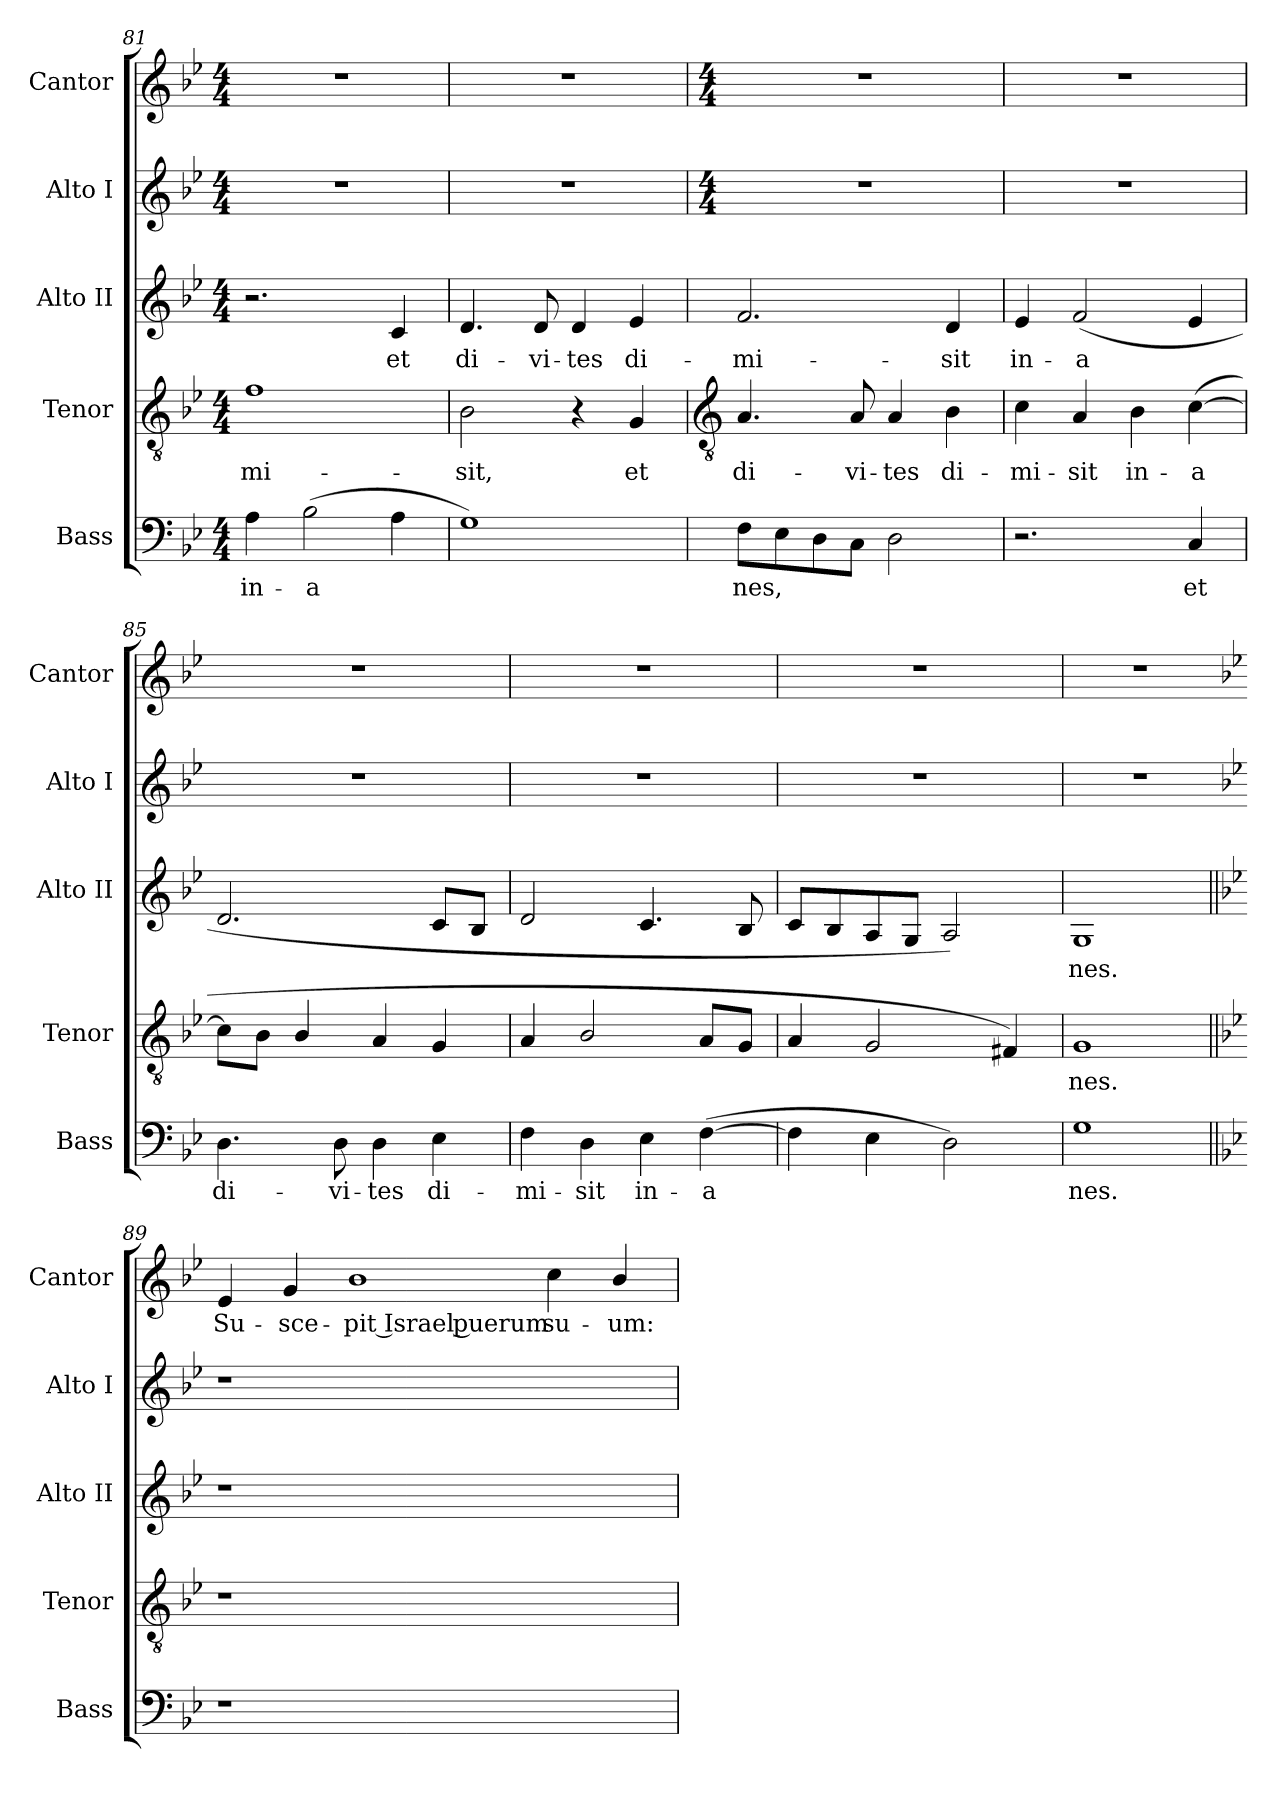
**kern	**text	**kern	**text	**kern	**text	**kern	**kern	**text
*part5	*part5	*part4	*part4	*part3	*part3	*part2	*part1	*part1
*staff5	*staff5	*staff4	*staff4	*staff3	*staff3	*staff2	*staff1	*staff1
*I"Bass	*	*I"Tenor	*	*I"Alto II	*	*I"Alto I	*I"Cantor	*
*I'Bass	*	*I'Tenor	*	*I'Alto II	*	*I'Alto I	*I'Cantor	*
*clefF4	*	*clefGv2	*	*clefG2	*	*clefG2	*clefG2	*
*k[b-e-]	*	*k[b-e-]	*	*k[b-e-]	*	*k[b-e-]	*k[b-e-]	*
*B-:	*	*B-:	*	*B-:	*	*B-:	*B-:	*
*M4/4	*	*M4/4	*	*M4/4	*	*M4/4	*M4/4	*
=81	=81	=81	=81	=81	=81	=81	=81	=81
!	!LO:LY:b	!	!LO:LY:b	!	!	!	!	!
4A	in-	1f	-mi-	2.r	.	1r	1r	.
!	!LO:LY:b	!	!	!	!	!	!	!
(>2B-	-a	.	.	.	.	.	.	.
!	!	!	!	!	!LO:LY:b	!	!	!
4A	.	.	.	4c	et	.	.	.
=82	=82	=82	=82	=82	=82	=82	=82	=82
!	!	!	!LO:LY:b	!	!LO:LY:b	!	!	!
1G)	.	2B-	-sit,	4.d	di-	1r	1r	.
!	!	!	!	!	!LO:LY:b	!	!	!
.	.	.	.	8d	-vi-	.	.	.
!	!	!	!	!	!LO:LY:b	!	!	!
.	.	4r	.	4d	-tes	.	.	.
!	!	!	!LO:LY:b	!	!LO:LY:b	!	!	!
.	.	4G	et	4e-	di-	.	.	.
!!LO:LB:g=z
=83	=83	=83	=83	=83	=83	=83	=83	=83
*	*	*clefGv2	*	*	*	*	*	*
*	*	*	*	*	*	*M4/4	*M4/4	*
!	!LO:LY:b	!	!LO:LY:b	!	!LO:LY:b	!	!	!
8FL	nes,	4.A	di-	2.f	-mi-	1r	1r	.
8E-	.	.	.	.	.	.	.	.
8D	.	.	.	.	.	.	.	.
!	!	!	!LO:LY:b	!	!	!	!	!
8CJ	.	8A	-vi-	.	.	.	.	.
!	!	!	!LO:LY:b	!	!	!	!	!
2D	.	4A	-tes	.	.	.	.	.
!	!	!	!LO:LY:b	!	!LO:LY:b	!	!	!
.	.	4B-	di-	4d	-sit	.	.	.
=84	=84	=84	=84	=84	=84	=84	=84	=84
!	!	!	!LO:LY:b	!	!LO:LY:b	!	!	!
2.r	.	4c	-mi-	4e-	in-	1r	1r	.
!	!	!	!LO:LY:b	!	!LO:LY:b	!	!	!
.	.	4A	-sit	(<2f	-a	.	.	.
!	!	!	!LO:LY:b	!	!	!	!	!
.	.	4B-	in-	.	.	.	.	.
!	!LO:LY:b	!	!LO:LY:b	!	!	!	!	!
4C	et	(<[4c	-a	4e-	.	.	.	.
=85	=85	=85	=85	=85	=85	=85	=85	=85
!	!LO:LY:b	!	!	!	!	!	!	!
4.D	di-	8cL]	.	2.d	.	1r	1r	.
.	.	8B-J	.	.	.	.	.	.
.	.	4B-/	.	.	.	.	.	.
!	!LO:LY:b	!	!	!	!	!	!	!
8D	-vi-	.	.	.	.	.	.	.
!	!LO:LY:b	!	!	!	!	!	!	!
4D	-tes	4A	.	.	.	.	.	.
!	!LO:LY:b	!	!	!	!	!	!	!
4E-	di-	4G	.	8cL	.	.	.	.
.	.	.	.	8B-J	.	.	.	.
=86	=86	=86	=86	=86	=86	=86	=86	=86
!	!LO:LY:b	!	!	!	!	!	!	!
4F	-mi-	4A	.	2d	.	1r	1r	.
!	!LO:LY:b	!	!	!	!	!	!	!
4D	-sit	2B-/	.	.	.	.	.	.
!	!LO:LY:b	!	!	!	!	!	!	!
4E-	in-	.	.	4.c	.	.	.	.
!	!LO:LY:b	!	!	!	!	!	!	!
(>[4F	-a	8AL	.	.	.	.	.	.
.	.	8GJ	.	8B-	.	.	.	.
=87	=87	=87	=87	=87	=87	=87	=87	=87
4F]	.	4A	.	8cL	.	1r	1r	.
.	.	.	.	8B-	.	.	.	.
4E-	.	2G	.	8A	.	.	.	.
.	.	.	.	8GJ	.	.	.	.
2D)	.	.	.	2A)	.	.	.	.
.	.	4F#)	.	.	.	.	.	.
=88	=88	=88	=88	=88	=88	=88	=88	=88
!	!LO:LY:b	!	!LO:LY:b	!	!LO:LY:b	!	!	!
1G	nes.	1G	nes.	1G	nes.	1r	1r	.
!!LO:LB:g=z
=89||	=89	=89||	=89	=89||	=89	=89	=89	=89
*	*	*	*	*	*	*	*k[b-e-]	*
*	*	*	*	*	*	*	*B-:	*
!	!	!	!	!	!	!	!	!LO:LY:b
1r	.	1r	.	1r	.	1r	4e-	Su-
!	!	!	!	!	!	!	!	!LO:LY:b
.	.	.	.	.	.	.	4g	-sce-
!	!	!	!	!	!	!	!	!LO:LY:b
.	.	.	.	.	.	.	1b-	-pit Israel puerum
1ryy	.	1ryy	.	1ryy	.	1ryy	.	.
!	!	!	!	!	!	!	!	!LO:LY:b
.	.	.	.	.	.	.	4cc	su-
!	!	!	!	!	!	!	!	!LO:LY:b
.	.	.	.	.	.	.	4b-/	-um:
=	=	=	=	=	=	=	=	=
*-	*-	*-	*-	*-	*-	*-	*-	*-
